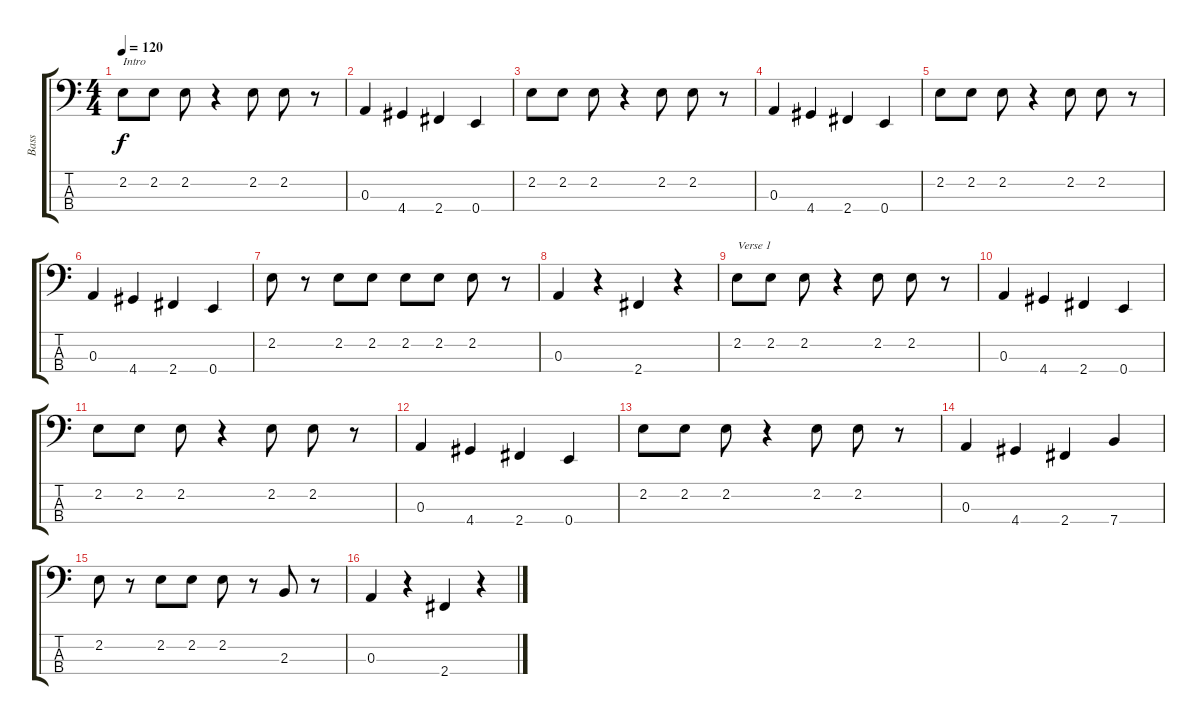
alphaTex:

\track ("Bass" "Bass") {instrument electricbassfinger}
\staff {score tabs}
\tuning (G2 D2 A1 E1) {hide}
\ts (4 4)
\tempo 120
\clef f4
\ks c
2.2.8{txt "Intro" dy f instrument electricbassfinger} 2.2.8 2.2.8 r.4 2.2.8 2.2.8 r.8 |
0.3.4 4.4.4 2.4.4 0.4.4 |
2.2.8 2.2.8 2.2.8 r.4 2.2.8 2.2.8 r.8 |
0.3.4 4.4.4 2.4.4 0.4.4 |
2.2.8 2.2.8 2.2.8 r.4 2.2.8 2.2.8 r.8 |
0.3.4 4.4.4 2.4.4 0.4.4 |
2.2.8 r.8 2.2.8 2.2.8 2.2.8 2.2.8 2.2.8 r.8 |
0.3.4 r.4 2.4.4 r.4 |
2.2.8{txt "Verse 1"} 2.2.8 2.2.8 r.4 2.2.8 2.2.8 r.8 |
0.3.4 4.4.4 2.4.4 0.4.4 |
2.2.8 2.2.8 2.2.8 r.4 2.2.8 2.2.8 r.8 |
0.3.4 4.4.4 2.4.4 0.4.4 |
2.2.8 2.2.8 2.2.8 r.4 2.2.8 2.2.8 r.8 |
0.3.4 4.4.4 2.4.4 7.4.4 |
2.2.8 r.8 2.2.8 2.2.8 2.2.8 r.8 2.3.8 r.8 |
0.3.4 r.4 2.4.4 r.4
